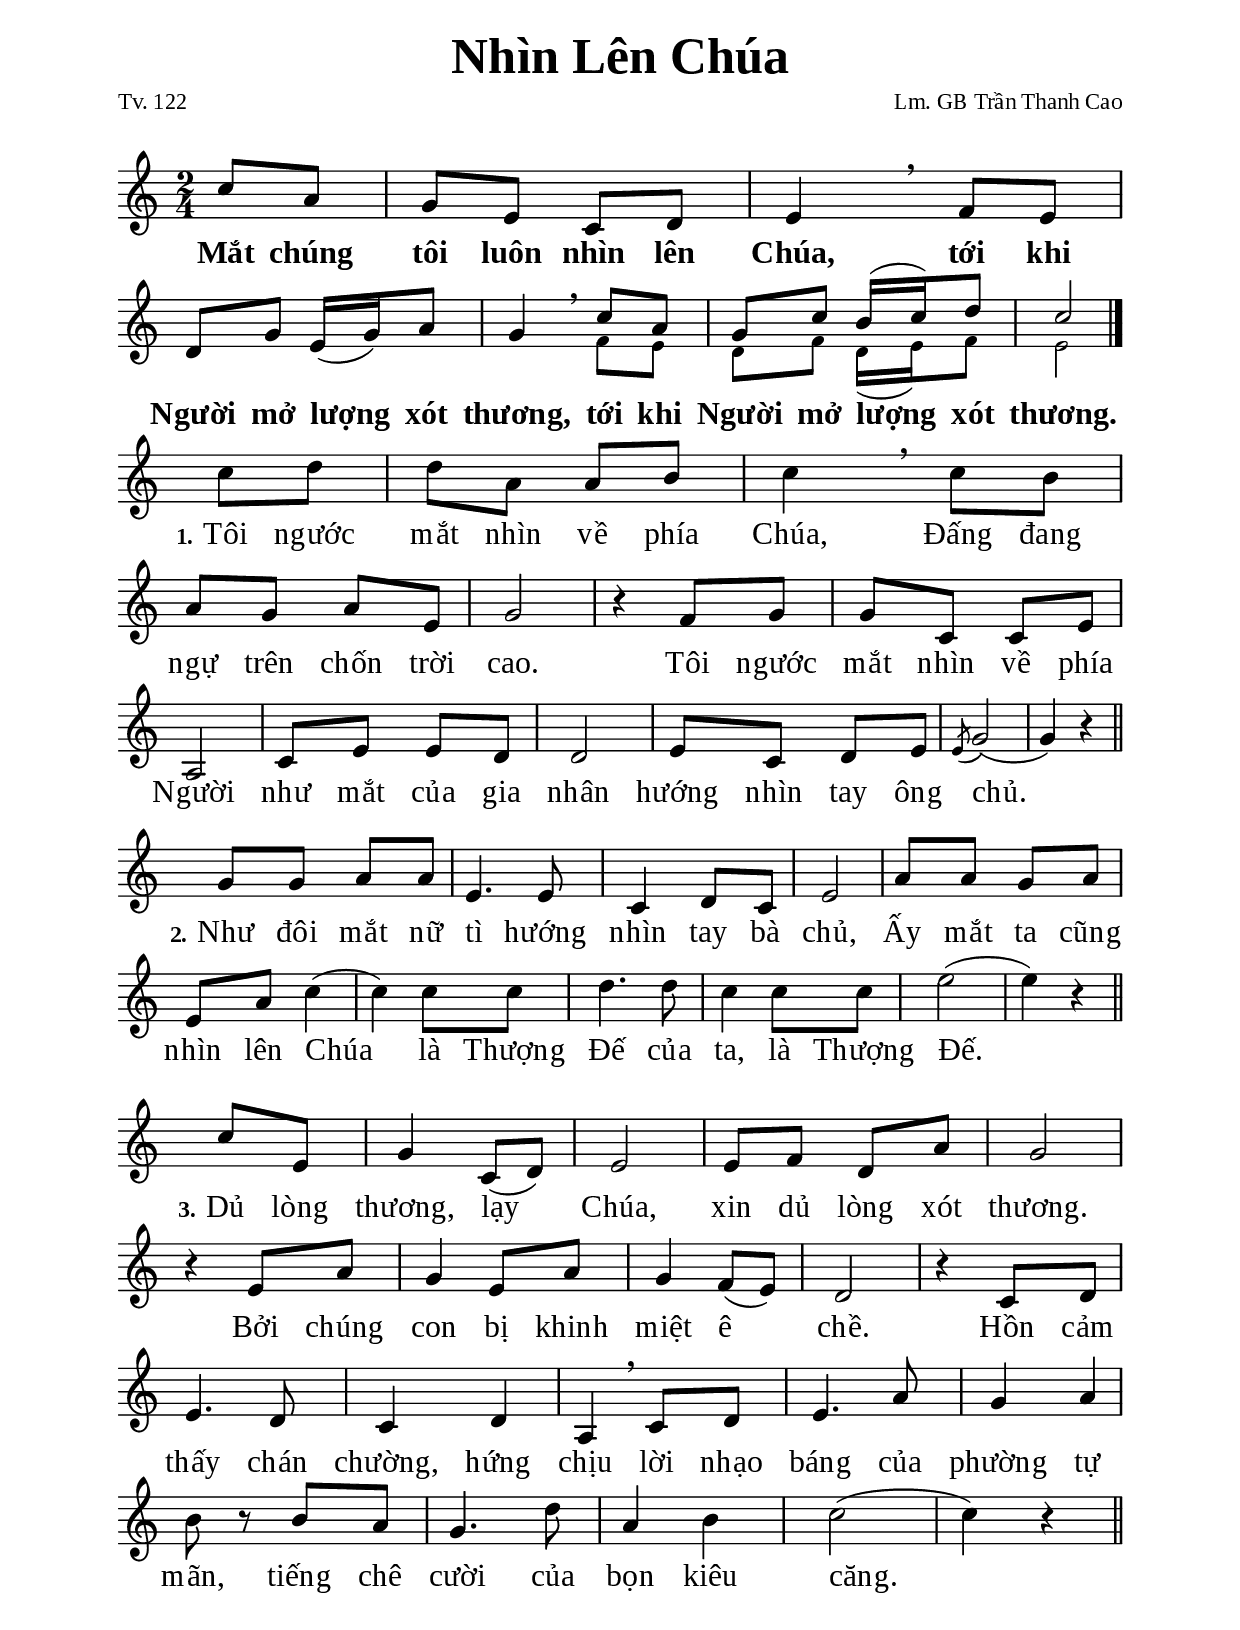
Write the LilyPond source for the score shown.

% Cài đặt chung
\version "2.20.0"
\include "english.ly"

\header {
  title = \markup { \fontsize #3 "Nhìn Lên Chúa" }
  poet = "Tv. 122"
  composer = "Lm. GB Trần Thanh Cao"
  arranger = " "
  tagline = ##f
}

\paper {
  #(set-paper-size "a4")
  top-margin = 10\mm
  bottom-margin = 10\mm
  left-margin = 20\mm
  right-margin = 20\mm
  indent = #0
  #(define fonts
    (make-pango-font-tree
      "Liberation Serif"
      "Liberation Serif"
      "Liberation Serif"
      (/ 20 20)))
  page-count = #1
}

% Nhạc điệp khúc
nhacDiepKhucSop = \relative c'' {
  \partial 4 c8 a |
  g8 e c d |
  e4 \breathe f8 e |
  d g e16 _(g) a8 |
  g4 \breathe c8 a |
  g c b16 (c) d8 |
  c2 \bar "|."
}

nhacDiepKhucBas = \relative c' {
  \skip 4
  \skip 2
  \skip 2
  \skip 2
  \skip 4 f8 e |
  d f d16 (e) f8 |
  e2
}

% Nhạc phiên khúc
nhacPhienKhucMot = \relative c'' {
  \partial 4 c8 d |
  d a a b |
  c4 \breathe c8 b |
  a g a e |
  g2 |
  r4 f8 g |
  g c, c e |
  a,2 |
  c8 e e d |
  d2 |
  e8 c d e |
  \acciaccatura e8 g2 ( |
  g4) r \bar "||"
}

nhacPhienKhucHai = \relative c'' {
  g8 g a a |
  e4. e8 |
  c4 d8 c |
  e2 |
  a8 a g a |
  e a c4 ( |
  c) c8 c |
  d4. d8 |
  c4 c8 c |
  e2 ( |
  e4) r \bar "||"
}

nhacPhienKhucBa = \relative c'' {
  \partial 4 c8 e, |
  g4 c,8 (d) |
  e2 |
  e8 f d a' |
  g2 |
  r4 e8 a |
  g4 e8 a |
  g4 f8 (e) d2 |
  r4 c8 d |
  e4. d8 |
  c4 d |
  a \breathe c8 d |
  e4. a8 |
  g4 a |
  b8 r b a |
  g4. d'8 |
  a4 b |
  c2 ( |
  c4) r \bar "||"
}

% Lời điệp khúc
loiDiepKhuc = \lyricmode {
  Mắt chúng tôi luôn nhìn lên Chúa,
  tới khi Người mở lượng xót thương,
  tới khi Người mở lượng xót thương.
}

% Lời phiên khúc
loiPhienKhucMot = \lyricmode {
  \set stanza = #"1."
  Tôi ngước mắt nhìn về phía Chúa,
  Đấng đang ngự trên chốn trời cao.
  Tôi ngước mắt nhìn về phía Người
  như mắt của gia nhân hướng nhìn tay ông chủ.
}

loiPhienKhucHai = \lyricmode {
  \set stanza = #"2."
  Như đôi mắt nữ tì hướng nhìn tay bà chủ,
  Ấy mắt ta cũng nhìn lên Chúa là Thượng Đế của ta,
  là Thượng Đế.
}

loiPhienKhucBa = \lyricmode {
  \set stanza = #"3."
  Dủ lòng thương, lạy Chúa, xin dủ lòng xót thương.
  Bởi chúng con bị khinh miệt ê chề.
  Hồn cảm thấy chán chường,
  hứng chịu lời nhạo báng của phường tự mãn,
  tiếng chê cười của bọn kiêu căng.
}


% Dàn trang
\score {
  \new ChoirStaff <<
    \new Staff = diepKhuc \with {
        \consists "Merge_rests_engraver"
        \magnifyStaff #(magstep +1)
      }
      <<
      \new Voice = beSop {
        \voiceOne \key c \major \time 2/4 \nhacDiepKhucSop
      }
      \new Voice = beBas {
        \override NoteHead.font-size = #-2
        \voiceTwo \key c \major \time 2/4 \nhacDiepKhucBas
      }
    >>
    \new Lyrics \lyricsto beSop \loiDiepKhuc
  >>
  \layout {
    \override Lyrics.LyricText.font-series = #'bold
    \override Lyrics.LyricText.font-size = #+3
    \override Lyrics.LyricSpace.minimum-distance = #1.4
    \override Score.BarNumber.break-visibility = ##(#f #f #f)
    \override Score.SpacingSpanner.uniform-stretching = ##t
  }
}

\score {
  \new ChoirStaff <<
    \new Staff = phienKhuc \with {
        \magnifyStaff #(magstep +1)
      }
      <<
      \new Voice = beSop {
        \key c \major \time 2/4 \nhacPhienKhucMot
      }
    >>
    \new Lyrics \lyricsto beSop \loiPhienKhucMot
  >>
  \layout {
    \override Staff.TimeSignature.transparent = ##t
    \override Lyrics.LyricText.font-size = #+3
    \override Lyrics.LyricSpace.minimum-distance = #2.5
    \override Score.BarNumber.break-visibility = ##(#f #f #f)
    \override Score.SpacingSpanner.uniform-stretching = ##t
  }
}

\score {
  \new ChoirStaff <<
    \new Staff = phienKhuc \with {
        \magnifyStaff #(magstep +1)
      }
      <<
      \new Voice = beSop {
        \key c \major \time 2/4 \nhacPhienKhucHai
      }
    >>
    \new Lyrics \lyricsto beSop \loiPhienKhucHai
  >>
  \layout {
    \override Staff.TimeSignature.transparent = ##t
    \override Lyrics.LyricText.font-size = #+3
    \override Lyrics.LyricSpace.minimum-distance = #2.1
    \override Score.BarNumber.break-visibility = ##(#f #f #f)
    \override Score.SpacingSpanner.uniform-stretching = ##t
  }
}

\score {
  \new ChoirStaff <<
    \new Staff = phienKhuc \with {
        \magnifyStaff #(magstep +1)
      }
      <<
      \new Voice = beSop {
        \key c \major \time 2/4 \nhacPhienKhucBa
      }
    >>
    \new Lyrics \lyricsto beSop \loiPhienKhucBa
  >>
  \layout {
    \override Staff.TimeSignature.transparent = ##t
    \override Lyrics.LyricText.font-size = #+3
    \override Lyrics.LyricSpace.minimum-distance = #2.5
    \override Score.BarNumber.break-visibility = ##(#f #f #f)
    \override Score.SpacingSpanner.uniform-stretching = ##t
  }
}
